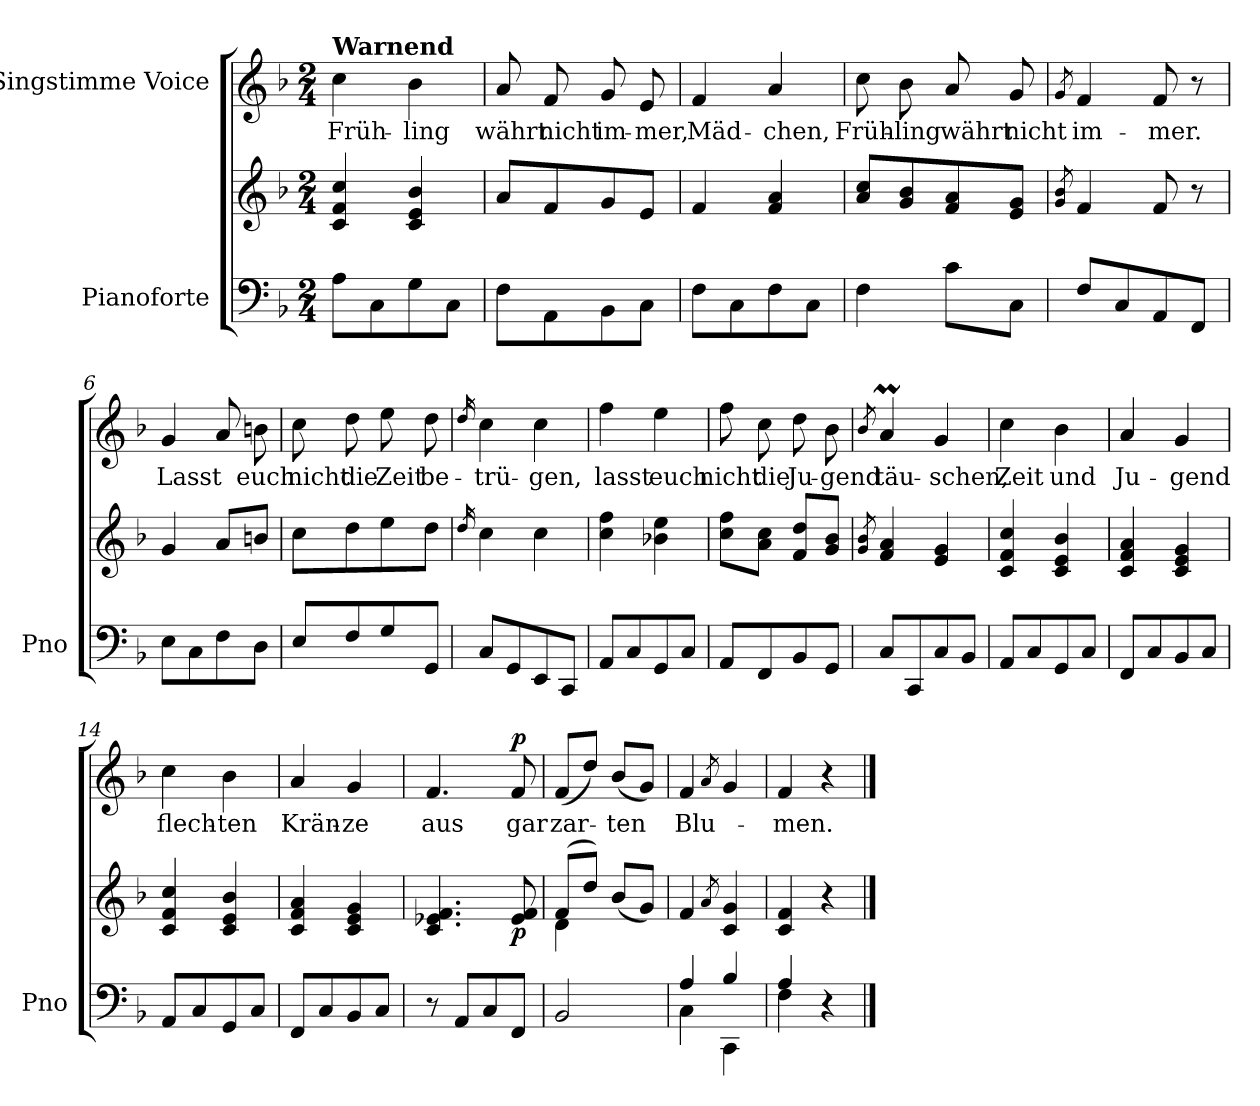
**kern	**kern	**dynam	**kern	**text	**dynam
*part2	*part2	*part2	*part1	*part1	*part1
*staff3	*staff2	*staff2/3	*staff1	*staff1	*staff1
*I"Pianoforte	*	*	*I"Singstimme Voice	*	*
*I'Pno	*	*	*	*	*
*clefF4	*clefG2	*	*clefG2	*	*
*k[b-]	*k[b-]	*	*k[b-]	*	*
*M2/4	*M2/4	*	*M2/4	*	*
=1	=1	=1	=1	=1	=1
!	!	!	!LO:TX:a:B:t=Warnend	!	!
!	!	!	!	!LO:LY:b	!
8A\L	4c/ 4f/ 4cc/	.	4cc\	Früh-	.
8C\	.	.	.	.	.
!	!	!	!	!LO:LY:b	!
8G\	4c/ 4e/ 4b-/	.	4b-\	-ling	.
8C\J	.	.	.	.	.
=2	=2	=2	=2	=2	=2
!	!	!	!	!LO:LY:b	!
8F\L	8a/L	.	8a/	währt	.
!	!	!	!	!LO:LY:b	!
8AA\	8f/	.	8f/	nicht	.
!	!	!	!	!LO:LY:b	!
8BB-\	8g/	.	8g/	im-	.
!	!	!	!	!LO:LY:b	!
8C\J	8e/J	.	8e/	-mer,	.
=3	=3	=3	=3	=3	=3
!	!	!	!	!LO:LY:b	!
8F\L	4f/	.	4f/	Mäd-	.
8C\	.	.	.	.	.
!	!	!	!	!LO:LY:b	!
8F\	4f/ 4a/	.	4a/	-chen,	.
8C\J	.	.	.	.	.
=4	=4	=4	=4	=4	=4
!	!	!	!	!LO:LY:b	!
4F\	8a/ 8cc/L	.	8cc\	Früh-	.
!	!	!	!	!LO:LY:b	!
.	8g/ 8b-/	.	8b-\	-ling	.
!	!	!	!	!LO:LY:b	!
8c\L	8f/ 8a/	.	8a/	währt	.
!	!	!	!	!LO:LY:b	!
8C\J	8e/ 8g/J	.	8g/	nicht	.
=5	=5	=5	=5	=5	=5
.	8qg/ 8qb-/	.	8qg/	.	.
!	!	!	!	!LO:LY:b	!
8F/L	4f/	.	4f/	im-	.
8C/	.	.	.	.	.
!	!	!	!	!LO:LY:b	!
8AA/	8f/	.	8f/	-mer.	.
8FF/J	8r	.	8r	.	.
=6	=6	=6	=6	=6	=6
!	!	!	!	!LO:LY:b	!
8E\L	4g/	.	4g/	Lasst	.
8C\	.	.	.	.	.
8F\	8a/L	.	8a/	.	.
!	!	!	!	!LO:LY:b	!
8D\J	8bn/J	.	8bn\	euch	.
!!LO:LB:g=z
=7	=7	=7	=7	=7	=7
!	!	!	!	!LO:LY:b	!
8E/L	8cc\L	.	8cc\	nicht	.
!	!	!	!	!LO:LY:b	!
8F/	8dd\	.	8dd\	die	.
!	!	!	!	!LO:LY:b	!
8G/	8ee\	.	8ee\	Zeit	.
!	!	!	!	!LO:LY:b	!
8GG/J	8dd\J	.	8dd\	be-	.
=8	=8	=8	=8	=8	=8
.	16qdd/	.	16qdd/	.	.
!	!	!	!	!LO:LY:b	!
8C/L	4cc\	.	4cc\	-trü-	.
8GG/	.	.	.	.	.
!	!	!	!	!LO:LY:b	!
8EE/	4cc\	.	4cc\	-gen,	.
8CC/J	.	.	.	.	.
=9	=9	=9	=9	=9	=9
!	!	!	!	!LO:LY:b	!
8AA/L	4cc\ 4ff\	.	4ff\	lasst	.
8C/	.	.	.	.	.
!	!	!	!	!LO:LY:b	!
8GG/	4b-X\ 4ee\	.	4ee\	euch	.
8C/J	.	.	.	.	.
=10	=10	=10	=10	=10	=10
!	!	!	!	!LO:LY:b	!
8AA/L	8cc\ 8ff\L	.	8ff\	nicht	.
!	!	!	!	!LO:LY:b	!
8FF/	8a\ 8cc\J	.	8cc\	die	.
!	!	!	!	!LO:LY:b	!
8BB-/	8f/ 8dd/L	.	8dd\	Ju-	.
!	!	!	!	!LO:LY:b	!
8GG/J	8g/ 8b-/J	.	8b-\	-gend	.
=11	=11	=11	=11	=11	=11
.	8qg/ 8qb-/	.	8qb-/	.	.
!	!	!	!	!LO:LY:b	!
8C/L	4f/ 4a/	.	4am/	täu-	.
8CC/	.	.	.	.	.
!	!	!	!	!LO:LY:b	!
8C/	4e/ 4g/	.	4g/	-schen,	.
8BB-/J	.	.	.	.	.
=12	=12	=12	=12	=12	=12
!	!	!	!	!LO:LY:b	!
8AA/L	4c/ 4f/ 4cc/	.	4cc\	Zeit	.
8C/	.	.	.	.	.
!	!	!	!	!LO:LY:b	!
8GG/	4c/ 4e/ 4b-/	.	4b-\	und	.
8C/J	.	.	.	.	.
=13	=13	=13	=13	=13	=13
!	!	!	!	!LO:LY:b	!
8FF/L	4c/ 4f/ 4a/	.	4a/	Ju-	.
8C/	.	.	.	.	.
!	!	!	!	!LO:LY:b	!
8BB-/	4c/ 4e/ 4g/	.	4g/	-gend	.
8C/J	.	.	.	.	.
!!LO:LB:g=z
=14	=14	=14	=14	=14	=14
!	!	!	!	!LO:LY:b	!
8AA/L	4c/ 4f/ 4cc/	.	4cc\	flech-	.
8C/	.	.	.	.	.
!	!	!	!	!LO:LY:b	!
8GG/	4c/ 4e/ 4b-/	.	4b-\	-ten	.
8C/J	.	.	.	.	.
=15	=15	=15	=15	=15	=15
!	!	!	!	!LO:LY:b	!
8FF/L	4c/ 4f/ 4a/	.	4a/	Krän-	.
8C/	.	.	.	.	.
!	!	!	!	!LO:LY:b	!
8BB-/	4c/ 4e/ 4g/	.	4g/	-ze	.
8C/J	.	.	.	.	.
=16	=16	=16	=16	=16	=16
!	!	!	!	!LO:LY:b	!
8r	4.c/ 4.e-X/ 4.f/	.	4.f/	aus	.
8AA/L	.	.	.	.	.
8C/	.	.	.	.	.
!	!	!LO:DY:b	!	!LO:LY:b	!LO:DY:a
8FF/J	8e-/ 8f/	p	8f/	gar	p
=17	=17	=17	=17	=17	=17
*	*^	*	*	*	*
!	!	!	!	!	!LO:LY:b	!
2BB-/	(<8f/L	4d\	.	(<8f/L	zar-	.
.	8dd/J)	.	.	8dd/J)	.	.
!	!	!	!	!	!LO:LY:b	!
.	(<8b-/L	4ryy	.	(<8b-/L	-ten	.
.	8g/J)	.	.	8g/J)	.	.
*	*v	*v	*	*	*	*
=18	=18	=18	=18	=18	=18
*^	*	*	*	*	*
!	!	!	!	!	!LO:LY:b	!
4A/	4C\	4f/	.	4f/	Blu-	.
.	.	8qa/	.	8qa/	.	.
4B-/	4CC\	4c/ 4g/	.	4g/	.	.
=19	=19	=19	=19	=19	=19	=19
!	!	!	!	!	!LO:LY:b	!
4A/	4F\	4c/ 4f/	.	4f/	-men.	.
4r	4ryy	4r	.	4r	.	.
*v	*v	*	*	*	*	*
==	==	==	==	==	==
*-	*-	*-	*-	*-	*-
